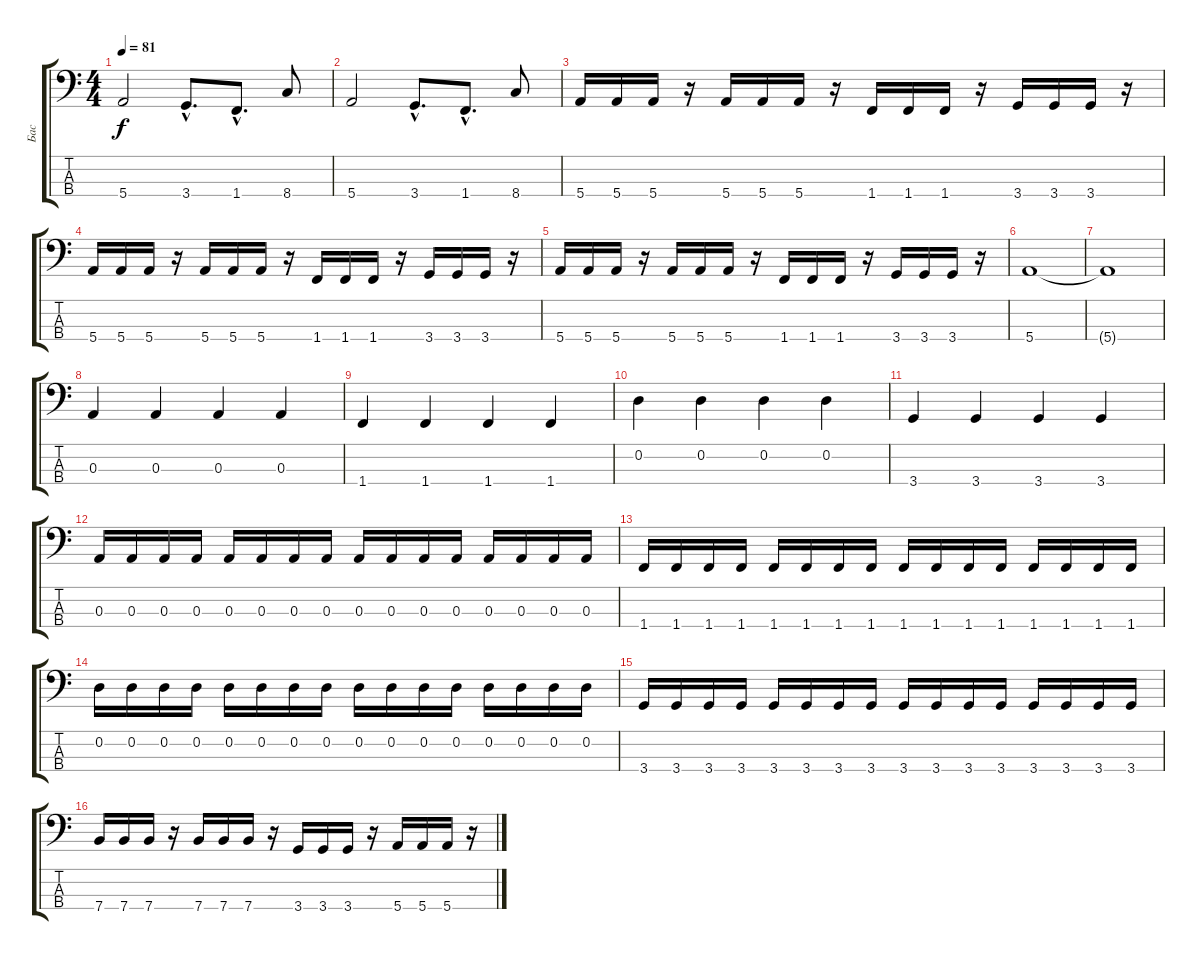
\track ("Бас" "Бас") {instrument electricbassfinger}
\staff {score tabs}
\tuning (G2 D2 A1 E1) {hide}
\ts (4 4)
\tempo 81
\clef f4
\ks c
5.4.2{dy f} 3.4{hac}.8{d} 1.4{hac}.8{d} 8.4.8 |
5.4.2 3.4{hac}.8{d} 1.4{hac}.8{d} 8.4.8 |
5.4.16 5.4.16 5.4.16 r.16 5.4.16 5.4.16 5.4.16 r.16 1.4.16 1.4.16 1.4.16 r.16 3.4.16 3.4.16 3.4.16 r.16 |
5.4.16 5.4.16 5.4.16 r.16 5.4.16 5.4.16 5.4.16 r.16 1.4.16 1.4.16 1.4.16 r.16 3.4.16 3.4.16 3.4.16 r.16 |
5.4.16 5.4.16 5.4.16 r.16 5.4.16 5.4.16 5.4.16 r.16 1.4.16 1.4.16 1.4.16 r.16 3.4.16 3.4.16 3.4.16 r.16 |
5.4.1 |
5.4{t}.1 |
0.3.4 0.3.4 0.3.4 0.3.4 |
1.4.4 1.4.4 1.4.4 1.4.4 |
0.2.4 0.2.4 0.2.4 0.2.4 |
3.4.4 3.4.4 3.4.4 3.4.4 |
0.3.16 0.3.16 0.3.16 0.3.16 0.3.16 0.3.16 0.3.16 0.3.16 0.3.16 0.3.16 0.3.16 0.3.16 0.3.16 0.3.16 0.3.16 0.3.16 |
1.4.16 1.4.16 1.4.16 1.4.16 1.4.16 1.4.16 1.4.16 1.4.16 1.4.16 1.4.16 1.4.16 1.4.16 1.4.16 1.4.16 1.4.16 1.4.16 |
0.2.16 0.2.16 0.2.16 0.2.16 0.2.16 0.2.16 0.2.16 0.2.16 0.2.16 0.2.16 0.2.16 0.2.16 0.2.16 0.2.16 0.2.16 0.2.16 |
3.4.16 3.4.16 3.4.16 3.4.16 3.4.16 3.4.16 3.4.16 3.4.16 3.4.16 3.4.16 3.4.16 3.4.16 3.4.16 3.4.16 3.4.16 3.4.16 |
7.4.16 7.4.16 7.4.16 r.16 7.4.16 7.4.16 7.4.16 r.16 3.4.16 3.4.16 3.4.16 r.16 5.4.16 5.4.16 5.4.16 r.16
